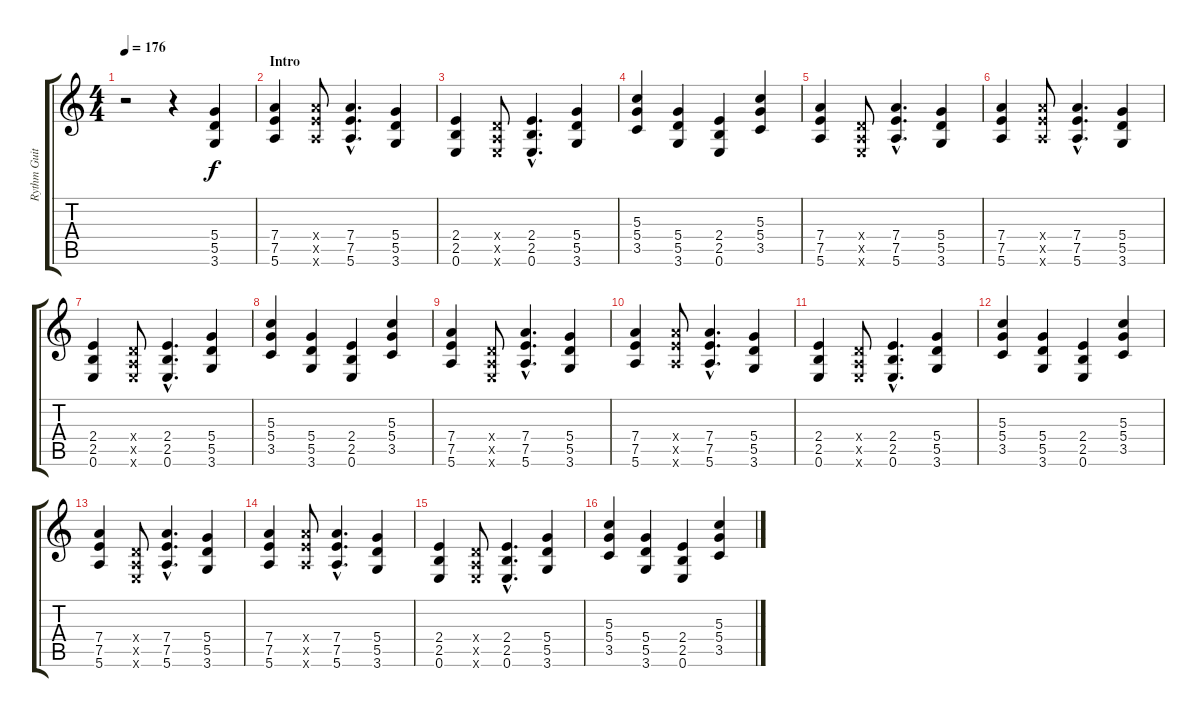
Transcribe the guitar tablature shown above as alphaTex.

\track ("Rythm Guitar" "Rythm Guit") {instrument overdrivenguitar}
\staff {score tabs}
\tuning (E4 B3 G3 D3 A2 E2) {hide}
\ts (4 4)
\tempo 176
\clef g2
\ks c
r.2{dy f instrument overdrivenguitar} r.4 (5.4 5.5 3.6).4 |
\section ("" "Intro")
(7.4 7.5 5.6).4 (7.4{x} 7.5{x} 5.6{x}).8 (7.4{hac} 7.5{hac} 5.6{hac}).4{d} (5.4 5.5 3.6).4 |
(2.4 2.5 0.6).4 (0.4{x} 0.5{x} 0.6{x}).8 (2.4{hac} 2.5{hac} 0.6{hac}).4{d} (5.4 5.5 3.6).4 |
(5.3 5.4 3.5).4 (5.4 5.5 3.6).4 (2.4 2.5 0.6).4 (5.3 5.4 3.5).4 |
(7.4 7.5 5.6).4 (0.4{x} 0.5{x} 0.6{x}).8 (7.4{hac} 7.5{hac} 5.6{hac}).4{d} (5.4 5.5 3.6).4 |
(7.4 7.5 5.6).4 (7.4{x} 7.5{x} 5.6{x}).8 (7.4{hac} 7.5{hac} 5.6{hac}).4{d} (5.4 5.5 3.6).4 |
(2.4 2.5 0.6).4 (0.4{x} 0.5{x} 0.6{x}).8 (2.4{hac} 2.5{hac} 0.6{hac}).4{d} (5.4 5.5 3.6).4 |
(5.3 5.4 3.5).4 (5.4 5.5 3.6).4 (2.4 2.5 0.6).4 (5.3 5.4 3.5).4 |
(7.4 7.5 5.6).4 (0.4{x} 0.5{x} 0.6{x}).8 (7.4{hac} 7.5{hac} 5.6{hac}).4{d} (5.4 5.5 3.6).4 |
(7.4 7.5 5.6).4 (7.4{x} 7.5{x} 5.6{x}).8 (7.4{hac} 7.5{hac} 5.6{hac}).4{d} (5.4 5.5 3.6).4 |
(2.4 2.5 0.6).4 (0.4{x} 0.5{x} 0.6{x}).8 (2.4{hac} 2.5{hac} 0.6{hac}).4{d} (5.4 5.5 3.6).4 |
(5.3 5.4 3.5).4 (5.4 5.5 3.6).4 (2.4 2.5 0.6).4 (5.3 5.4 3.5).4 |
(7.4 7.5 5.6).4 (0.4{x} 0.5{x} 0.6{x}).8 (7.4{hac} 7.5{hac} 5.6{hac}).4{d} (5.4 5.5 3.6).4 |
(7.4 7.5 5.6).4 (7.4{x} 7.5{x} 5.6{x}).8 (7.4{hac} 7.5{hac} 5.6{hac}).4{d} (5.4 5.5 3.6).4 |
(2.4 2.5 0.6).4 (0.4{x} 0.5{x} 0.6{x}).8 (2.4{hac} 2.5{hac} 0.6{hac}).4{d} (5.4 5.5 3.6).4 |
(5.3 5.4 3.5).4 (5.4 5.5 3.6).4 (2.4 2.5 0.6).4 (5.3 5.4 3.5).4
